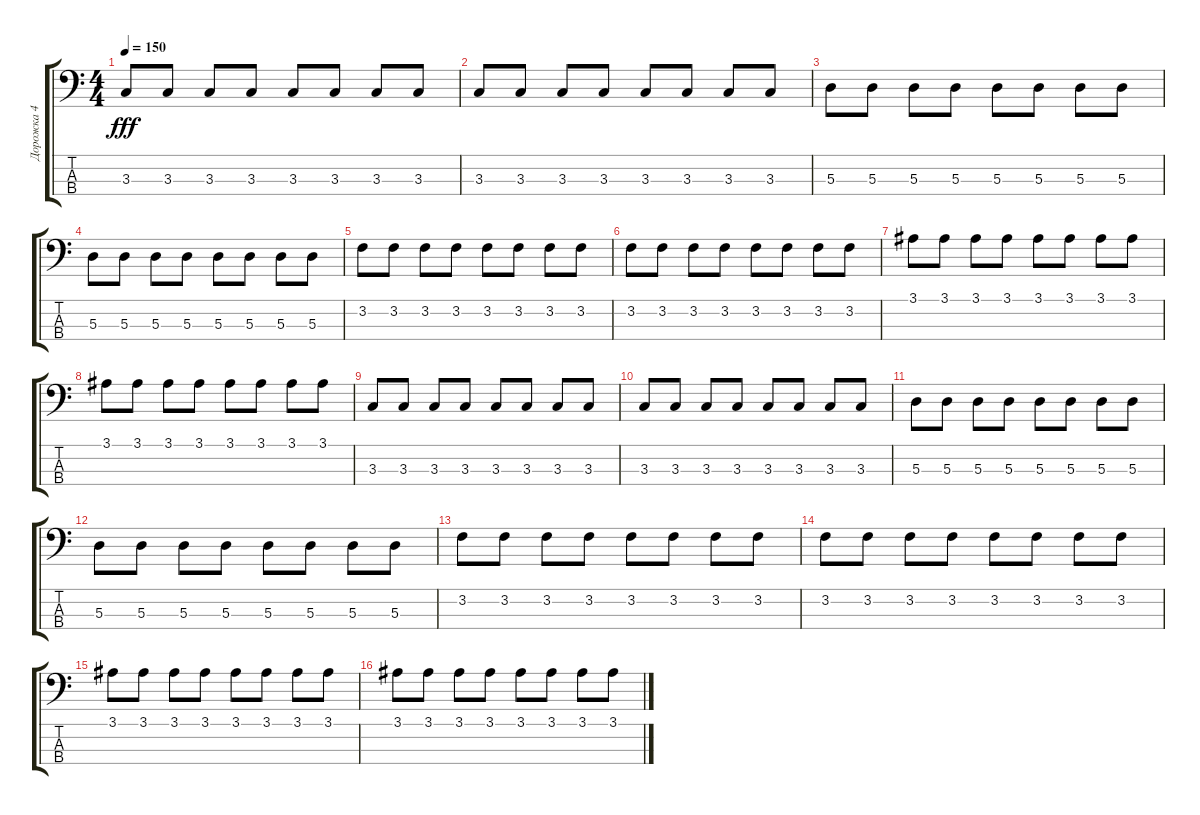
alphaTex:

\track ("Дорожка 4" "Дорожка 4") {instrument electricbassfinger}
\staff {score tabs}
\tuning (G2 D2 A1 E1) {hide}
\ts (4 4)
\tempo 150
\clef f4
\ks c
3.3.8{dy fff} 3.3.8 3.3.8 3.3.8 3.3.8 3.3.8 3.3.8 3.3.8 |
3.3.8 3.3.8 3.3.8 3.3.8 3.3.8 3.3.8 3.3.8 3.3.8 |
5.3.8 5.3.8 5.3.8 5.3.8 5.3.8 5.3.8 5.3.8 5.3.8 |
5.3.8 5.3.8 5.3.8 5.3.8 5.3.8 5.3.8 5.3.8 5.3.8 |
3.2.8 3.2.8 3.2.8 3.2.8 3.2.8 3.2.8 3.2.8 3.2.8 |
3.2.8 3.2.8 3.2.8 3.2.8 3.2.8 3.2.8 3.2.8 3.2.8 |
3.1.8 3.1.8 3.1.8 3.1.8 3.1.8 3.1.8 3.1.8 3.1.8 |
3.1.8 3.1.8 3.1.8 3.1.8 3.1.8 3.1.8 3.1.8 3.1.8 |
3.3.8 3.3.8 3.3.8 3.3.8 3.3.8 3.3.8 3.3.8 3.3.8 |
3.3.8 3.3.8 3.3.8 3.3.8 3.3.8 3.3.8 3.3.8 3.3.8 |
5.3.8 5.3.8 5.3.8 5.3.8 5.3.8 5.3.8 5.3.8 5.3.8 |
5.3.8 5.3.8 5.3.8 5.3.8 5.3.8 5.3.8 5.3.8 5.3.8 |
3.2.8 3.2.8 3.2.8 3.2.8 3.2.8 3.2.8 3.2.8 3.2.8 |
3.2.8 3.2.8 3.2.8 3.2.8 3.2.8 3.2.8 3.2.8 3.2.8 |
3.1.8 3.1.8 3.1.8 3.1.8 3.1.8 3.1.8 3.1.8 3.1.8 |
3.1.8 3.1.8 3.1.8 3.1.8 3.1.8 3.1.8 3.1.8 3.1.8
